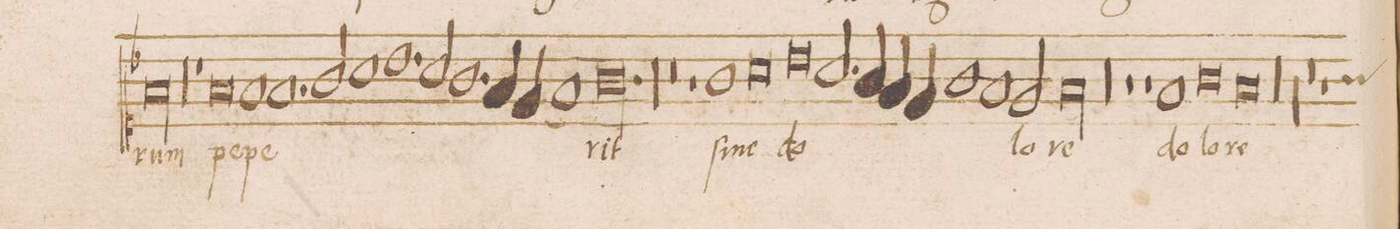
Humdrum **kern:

**kern	**text	**text
*I"DISCANTVS	*	*
*clefC1	*	*
*k[b-]	*	*
*met(C)	*	*
*M2/1	*	*
00f\	-rum-	.
=18-	=18-	=18-
=19-	=19-	=19-
00r	.	.
=20-	=20-	=20-
=21-	=21-	=21-
1r	.	.
0f	pe-	.
=22-	=22-	=22-
1f	-pe-	.
=23-	=23-	=23-
1.f	.	.
2g/	.	.
=24-	=24-	=24-
1a	.	.
1.b-	.	.
=25-	=25-	=25-
2a/	.	.
1.g	.	.
=26-	=26-	=26-
4f/	.	.
4e/	.	.
1f	.	.
=27-	=27-	=27-
00.g	rit	.
=28-	=28-	=28-
=29-	=29-	=29-
=30-	=30-	=30-
00r	.	.
=31-	=31-	=31-
=32-	=32-	=32-
0r	.	.
=33-	=33-	=33-
1r	.	.
1g	ſi-	.
=34-	=34-	=34-
0a	-ne	.
=35-	=35-	=35-
0b-	do-	.
=36-	=36-	=36-
2.a/	.	.
4g/	.	.
4f/	.	.
4e/	.	.
1g\	.	.
=37-	=37-	=37-
1f	.	.
2e/	-lo-	.
=38-	=38-	=38-
00f\	-re	.
=39-	=39-	=39-
=40-	=40-	=40-
00r	.	.
=41-	=41-	=41-
=42-	=42-	=42-
1r	.	.
1r	.	.
=43-	=43-	=43-
1f	do-	.
0g	-lo-	.
=44-	=44-	=44-
0f	-re	.
=45-	=45-	=45-
00r	.	.
=46-	=46-	=46-
=47-	=47-	=47-
00	.	.
=48-	=48-	=48-
=49-	=49-	=49-
0r	.	.
=50-	=50-	=50-
*custos:g	*	*
1r	.	.
=51-	=51-	=51-
*-	*-	*-
